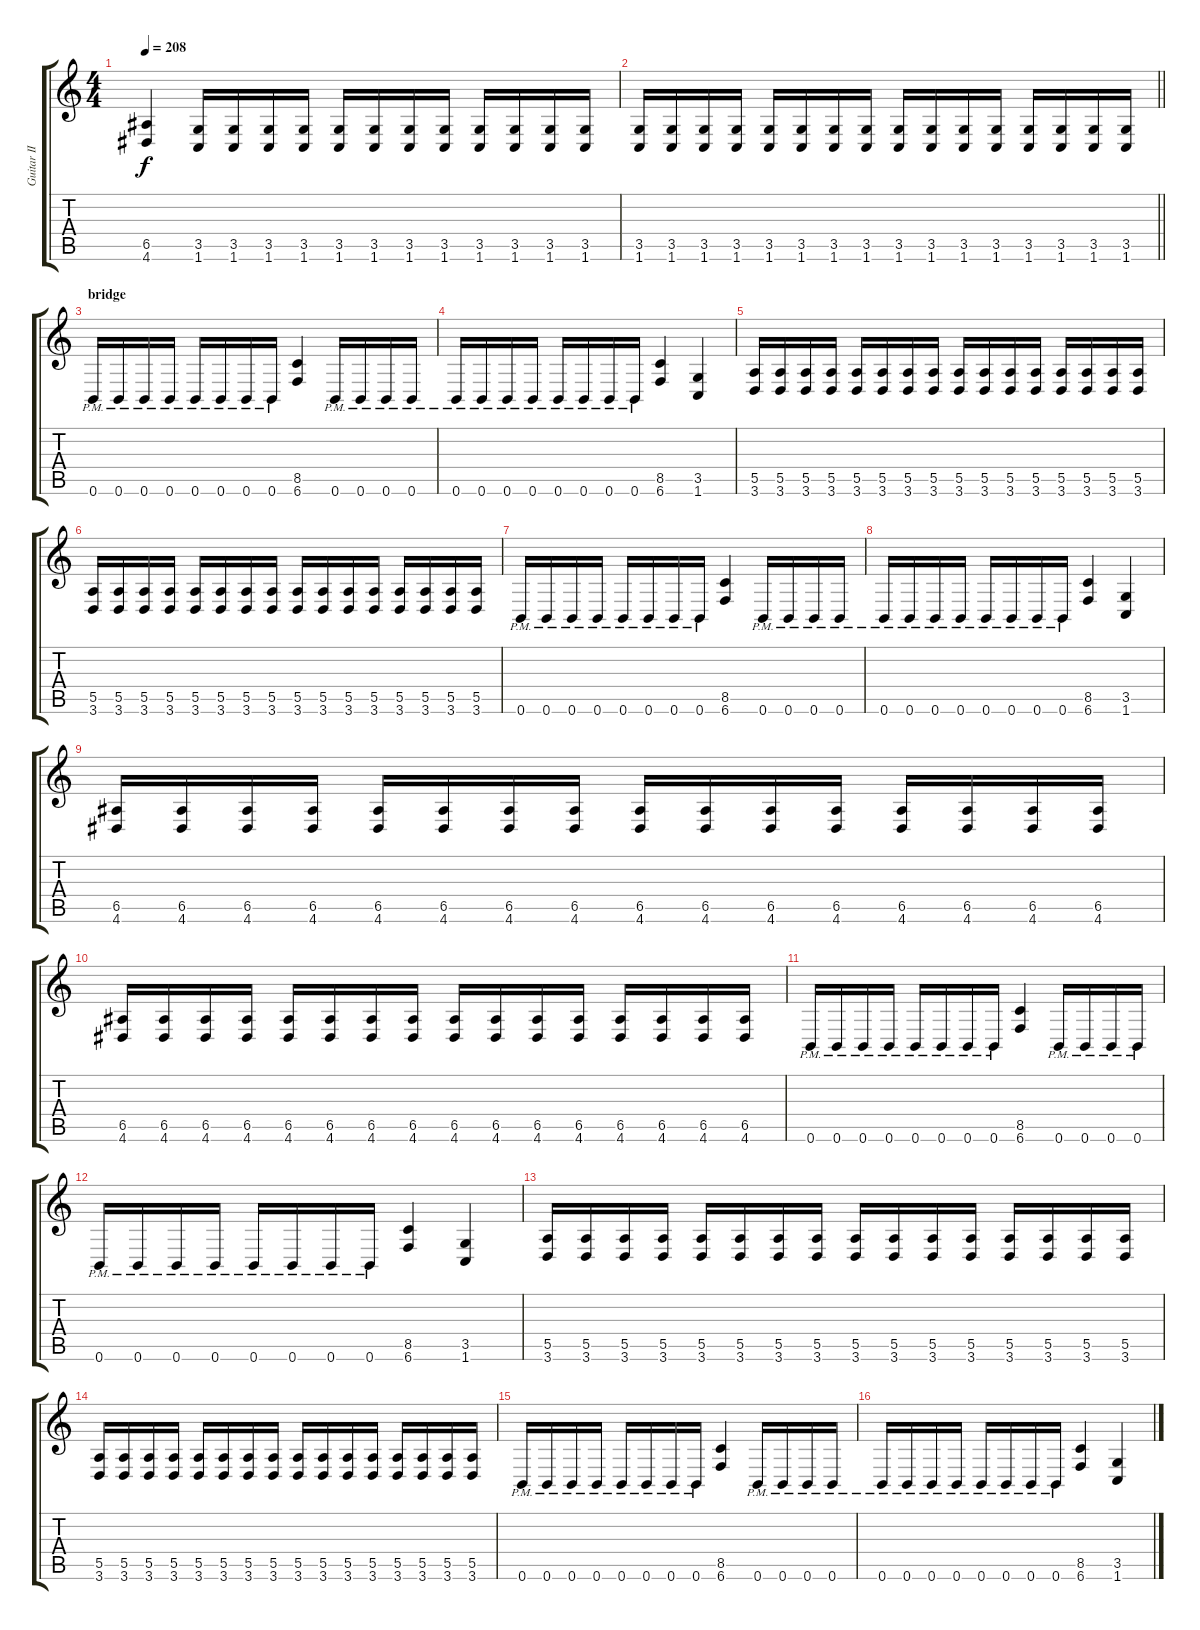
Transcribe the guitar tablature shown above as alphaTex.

\track ("Guitar II" "Guitar II") {instrument distortionguitar}
\staff {score tabs}
\tuning (B3 Gb3 D3 A2 E2 B1) {hide}
\ts (4 4)
\tempo 208
\clef g2
\ks c
(6.5 4.6).4{dy f} (3.5 1.6).16 (3.5 1.6).16 (3.5 1.6).16 (3.5 1.6).16 (3.5 1.6).16 (3.5 1.6).16 (3.5 1.6).16 (3.5 1.6).16 (3.5 1.6).16 (3.5 1.6).16 (3.5 1.6).16 (3.5 1.6).16 |
\barLineRight lightlight
(3.5 1.6).16 (3.5 1.6).16 (3.5 1.6).16 (3.5 1.6).16 (3.5 1.6).16 (3.5 1.6).16 (3.5 1.6).16 (3.5 1.6).16 (3.5 1.6).16 (3.5 1.6).16 (3.5 1.6).16 (3.5 1.6).16 (3.5 1.6).16 (3.5 1.6).16 (3.5 1.6).16 (3.5 1.6).16 |
\section ("" "bridge")
0.6{pm}.16 0.6{pm}.16 0.6{pm}.16 0.6{pm}.16 0.6{pm}.16 0.6{pm}.16 0.6{pm}.16 0.6{pm}.16 (8.5 6.6).4 0.6{pm}.16 0.6{pm}.16 0.6{pm}.16 0.6{pm}.16 |
0.6{pm}.16 0.6{pm}.16 0.6{pm}.16 0.6{pm}.16 0.6{pm}.16 0.6{pm}.16 0.6{pm}.16 0.6{pm}.16 (8.5 6.6).4 (3.5 1.6).4 |
(5.5 3.6).16 (5.5 3.6).16 (5.5 3.6).16 (5.5 3.6).16 (5.5 3.6).16 (5.5 3.6).16 (5.5 3.6).16 (5.5 3.6).16 (5.5 3.6).16 (5.5 3.6).16 (5.5 3.6).16 (5.5 3.6).16 (5.5 3.6).16 (5.5 3.6).16 (5.5 3.6).16 (5.5 3.6).16 |
(5.5 3.6).16 (5.5 3.6).16 (5.5 3.6).16 (5.5 3.6).16 (5.5 3.6).16 (5.5 3.6).16 (5.5 3.6).16 (5.5 3.6).16 (5.5 3.6).16 (5.5 3.6).16 (5.5 3.6).16 (5.5 3.6).16 (5.5 3.6).16 (5.5 3.6).16 (5.5 3.6).16 (5.5 3.6).16 |
0.6{pm}.16 0.6{pm}.16 0.6{pm}.16 0.6{pm}.16 0.6{pm}.16 0.6{pm}.16 0.6{pm}.16 0.6{pm}.16 (8.5 6.6).4 0.6{pm}.16 0.6{pm}.16 0.6{pm}.16 0.6{pm}.16 |
0.6{pm}.16 0.6{pm}.16 0.6{pm}.16 0.6{pm}.16 0.6{pm}.16 0.6{pm}.16 0.6{pm}.16 0.6{pm}.16 (8.5 6.6).4 (3.5 1.6).4 |
(6.5 4.6).16 (6.5 4.6).16 (6.5 4.6).16 (6.5 4.6).16 (6.5 4.6).16 (6.5 4.6).16 (6.5 4.6).16 (6.5 4.6).16 (6.5 4.6).16 (6.5 4.6).16 (6.5 4.6).16 (6.5 4.6).16 (6.5 4.6).16 (6.5 4.6).16 (6.5 4.6).16 (6.5 4.6).16 |
(6.5 4.6).16 (6.5 4.6).16 (6.5 4.6).16 (6.5 4.6).16 (6.5 4.6).16 (6.5 4.6).16 (6.5 4.6).16 (6.5 4.6).16 (6.5 4.6).16 (6.5 4.6).16 (6.5 4.6).16 (6.5 4.6).16 (6.5 4.6).16 (6.5 4.6).16 (6.5 4.6).16 (6.5 4.6).16 |
0.6{pm}.16 0.6{pm}.16 0.6{pm}.16 0.6{pm}.16 0.6{pm}.16 0.6{pm}.16 0.6{pm}.16 0.6{pm}.16 (8.5 6.6).4 0.6{pm}.16 0.6{pm}.16 0.6{pm}.16 0.6{pm}.16 |
0.6{pm}.16 0.6{pm}.16 0.6{pm}.16 0.6{pm}.16 0.6{pm}.16 0.6{pm}.16 0.6{pm}.16 0.6{pm}.16 (8.5 6.6).4 (3.5 1.6).4 |
(5.5 3.6).16 (5.5 3.6).16 (5.5 3.6).16 (5.5 3.6).16 (5.5 3.6).16 (5.5 3.6).16 (5.5 3.6).16 (5.5 3.6).16 (5.5 3.6).16 (5.5 3.6).16 (5.5 3.6).16 (5.5 3.6).16 (5.5 3.6).16 (5.5 3.6).16 (5.5 3.6).16 (5.5 3.6).16 |
(5.5 3.6).16 (5.5 3.6).16 (5.5 3.6).16 (5.5 3.6).16 (5.5 3.6).16 (5.5 3.6).16 (5.5 3.6).16 (5.5 3.6).16 (5.5 3.6).16 (5.5 3.6).16 (5.5 3.6).16 (5.5 3.6).16 (5.5 3.6).16 (5.5 3.6).16 (5.5 3.6).16 (5.5 3.6).16 |
0.6{pm}.16 0.6{pm}.16 0.6{pm}.16 0.6{pm}.16 0.6{pm}.16 0.6{pm}.16 0.6{pm}.16 0.6{pm}.16 (8.5 6.6).4 0.6{pm}.16 0.6{pm}.16 0.6{pm}.16 0.6{pm}.16 |
0.6{pm}.16 0.6{pm}.16 0.6{pm}.16 0.6{pm}.16 0.6{pm}.16 0.6{pm}.16 0.6{pm}.16 0.6{pm}.16 (8.5 6.6).4 (3.5 1.6).4
